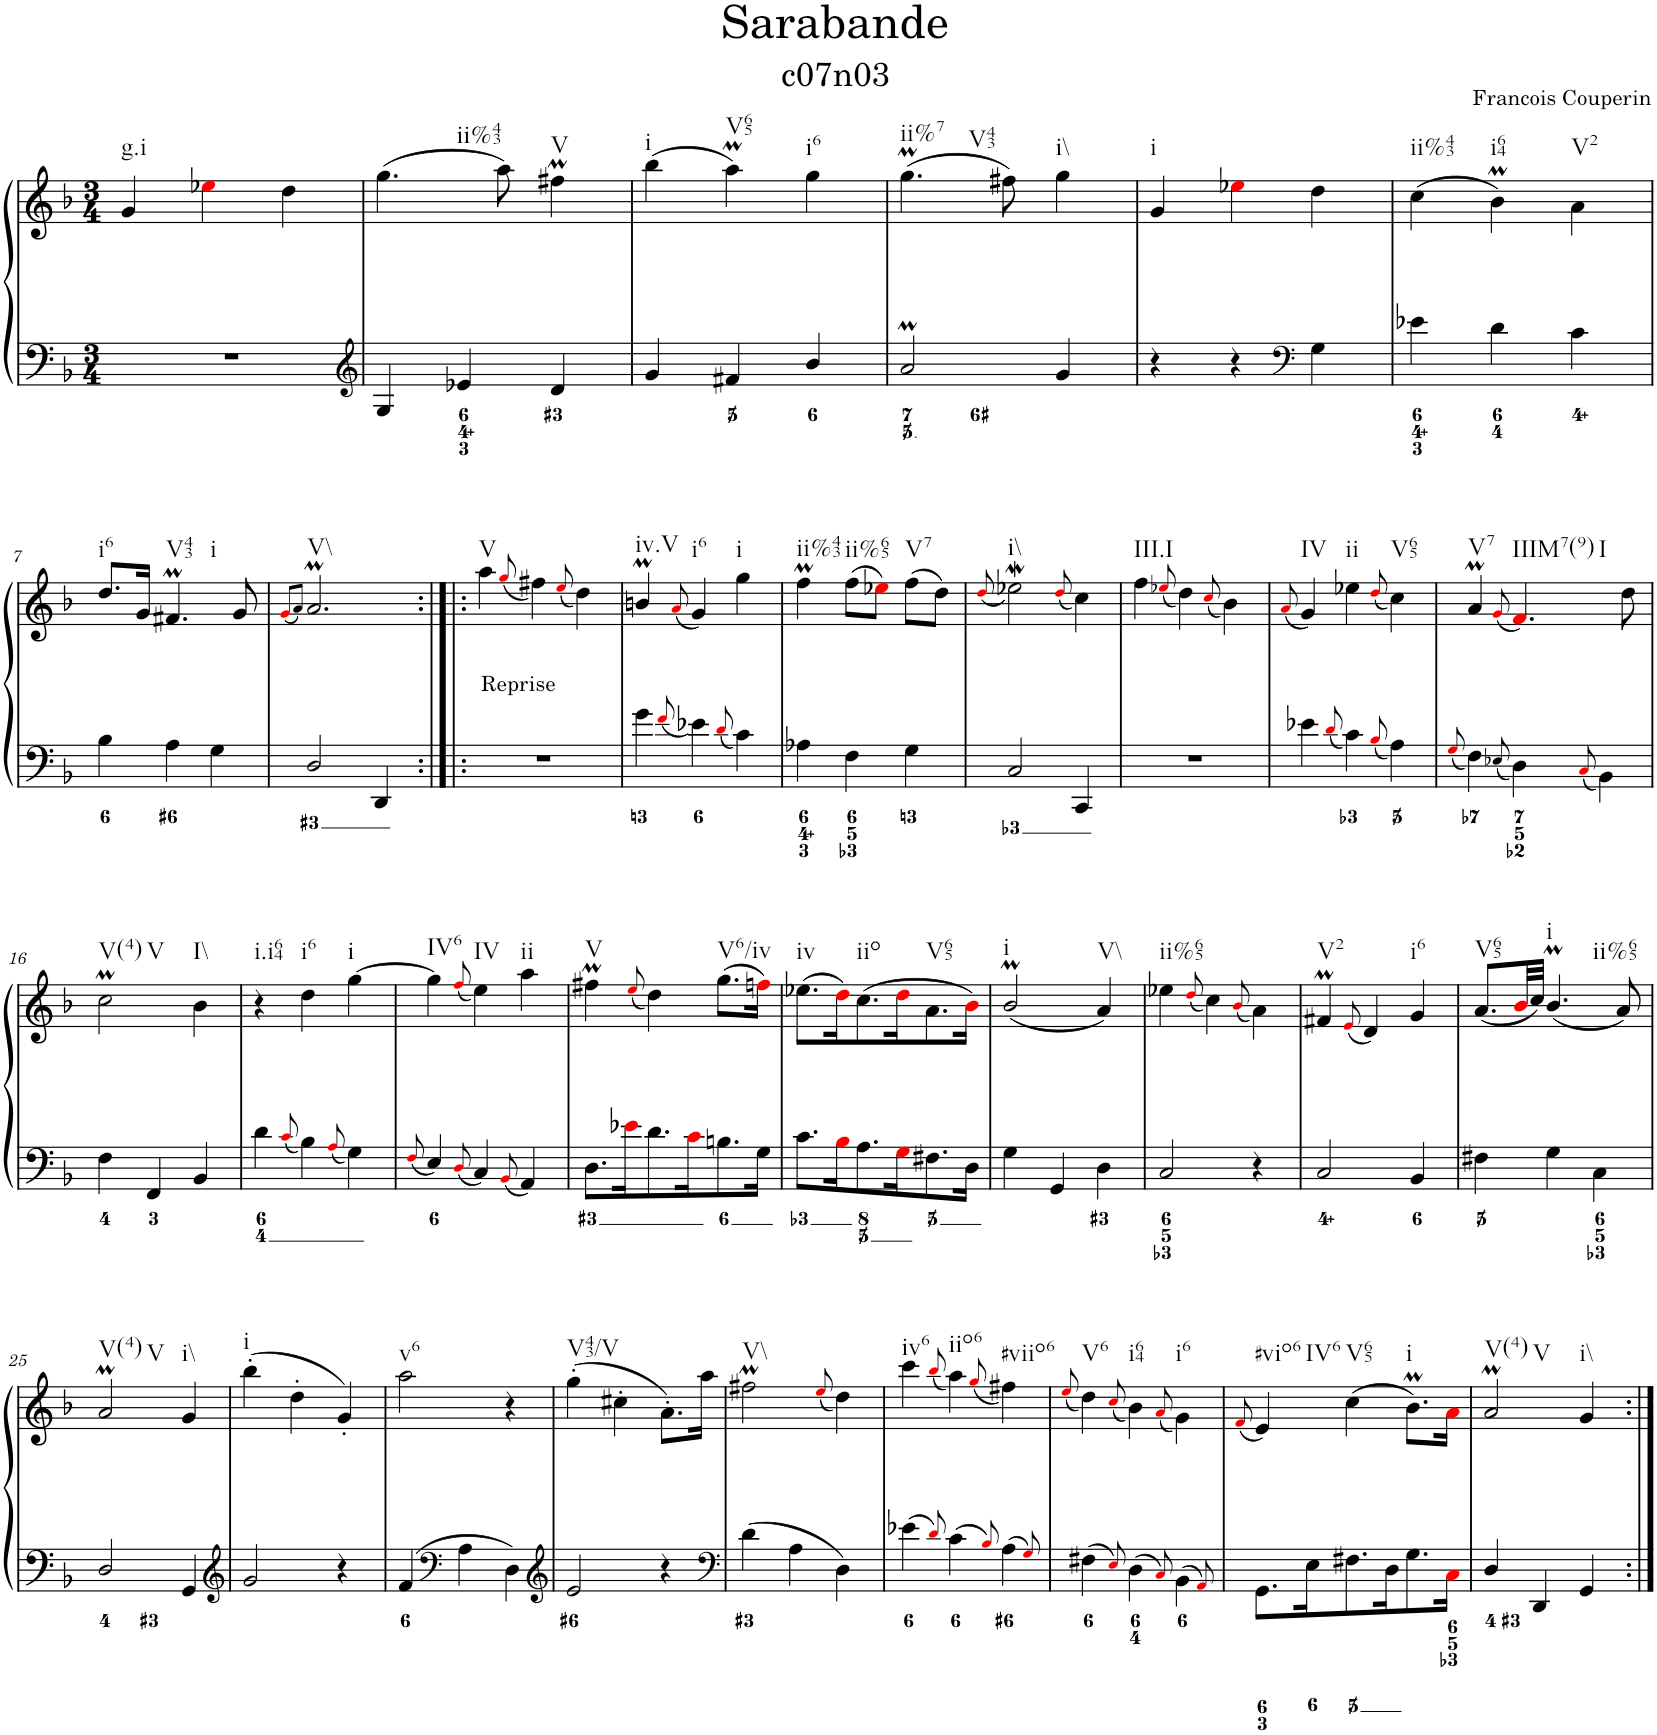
**kern	**kern
*part1	*part1
*staff2	*staff1
*I"Piano	*
*I'Pno.	*
*clefF4	*clefG2
*k[b-]	*k[b-]
*M3/4	*M3/4
=1	=1
!	!LO:TX:b:t=g.i
2.r	4g/
.	4ee-Xi\
.	4dd\
=2	=2
*clefG2	*
!	!LO:TX:b:t=ii%43
4G/	(4.gg\
4e-X/	.
.	8aa\)
!	!LO:TX:b:t=V
4d/	4ff#Xm\
=3	=3
!	!LO:TX:b:t=i
4g/	(4bb-\
!	!LO:TX:b:t=V65
4f#X/	4aam\)
!	!LO:TX:b:t=i6
4b-/	4gg\
=4	=4
!	!LO:TX:b:t=ii%7
!	!LO:TX:b:t=V43
2am/	(4.ggM\
.	8ff#X\)
!	!LO:TX:b:t=i\\
4g/	4gg\
=5	=5
!	!LO:TX:b:t=i
4r	4g/
4r	4ee-Xi\
*clefF4	*
4G\	4dd\
=6	=6
!	!LO:TX:b:t=ii%43
4e-X\	(4cc\
!	!LO:TX:b:t=i64
4d\	4b-M\)
!	!LO:TX:b:t=V2
4c\	4a\
!!LO:LB:g=z
=7	=7
!	!LO:TX:b:t=i6
4B-\	8.dd/L
.	16g/Jk
!	!LO:TX:b:t=V43
!	!LO:TX:b:t=i
4A\	4.f#Xm/
4G\	.
.	8g/
=8	=8
.	(8qgi/L
.	8qa/J)
!	!LO:TX:b:t=V\\
2D/	2.am/
4DD/	.
=9:|!|:	=9:|!|:
!	!LO:TX:b:t=V
!LO:TX:a:t=Reprise	!
2.r	4aa\
.	(8qggi/
.	4ff#X\)
.	(8qeei/
.	4dd\)
=10	=10
!	!LO:TX:b:t=iv.V
4g\	4bnm/
8qfi/	(8qai/
!	!LO:TX:b:t=i6
4e-X\	4g/)
8qdi/	.
!	!LO:TX:b:t=i
4c\	4gg\
=11	=11
!	!LO:TX:b:t=ii%43
4A-X\	4ffM\
!	!LO:TX:b:t=ii%65
4F\	(8ff\L
.	8ee-Xi\J)
!	!LO:TX:b:t=V7
4G\	(8ff\L
.	8dd\J)
=12	=12
.	(8qddi/
!	!LO:TX:b:t=i\\
2C/	2ee-Xw\)
.	(8qddi/
4CC/	4cc\)
=13	=13
!	!LO:TX:b:t=III.I
2.r	4ff\
.	(8qee-Xi/
.	4dd\)
.	(8qcci/
.	4b-\)
=14	=14
.	(8qai/
!	!LO:TX:b:t=IV
4e-X\	4g/)
8qdi/	.
!	!LO:TX:b:t=ii
4c\	4ee-X\
8qB-i/	(8qddi/
!	!LO:TX:b:t=V65
4A\	4cc\)
=15	=15
8qGi/	.
!	!LO:TX:b:t=V7
4F\	4am/
8qE-X/	(8qgi/
!	!LO:TX:b:t=IIIM7(9)
!	!LO:TX:b:t=I
4D\	4.fi/)
8qCi/	.
4BB-\	.
.	8dd\
!!LO:LB:g=z
=16	=16
!	!LO:TX:b:t=V(4)
!	!LO:TX:b:t=V
4F\	2ccM\
4FF/	.
!	!LO:TX:b:t=I\\
4BB-/	4b-\
=17	=17
!	!LO:TX:b:t=i.i64
4d\	4r
8qci/	.
!	!LO:TX:b:t=i6
4B-\	4dd\
8qAi/	.
!	!LO:TX:b:t=i
4G\	[4gg\
=18	=18
8qFi/	.
!	!LO:TX:b:t=IV6
4E/	4gg\]
8qDi/	(8qffi/
!	!LO:TX:b:t=IV
4C/	4ee\)
8qBB-i/	.
!	!LO:TX:b:t=ii
4AA/	4aa\
=19	=19
!	!LO:TX:b:t=V
8.D\L	4ff#Xm\
16e-Xi\K	.
.	(8qeei/
8.d\	4dd\)
16ci\K	.
!	!LO:TX:b:t=V6/iv
8.Bn\	(8.gg\L
16G\Jk	16ffni\Jk)
=20	=20
!	!LO:TX:b:t=iv
8.c\L	(8.ee-X\L
16B-i\K	16ddi\K)
!	!LO:TX:b:t=iio
8.A\	(8.cc\
16Gi\K	16ddi\K
!	!LO:TX:b:t=V65
8.F#X\	8.a\
16D\Jk	16b-i\Jk)
=21	=21
!	!LO:TX:b:t=i
4G\	(2b-M/
4GG/	.
!	!LO:TX:b:t=V\\
4D\	4a/)
=22	=22
!	!LO:TX:b:t=ii%65
2C/	4ee-X\
.	(8qddi/
.	4cc\)
.	(8qb-i/
4r	4a\)
=23	=23
!	!LO:TX:b:t=V2
2C/	4f#Xm/
.	(8qei/
.	4d/)
!	!LO:TX:b:t=i6
4BB-/	4g/
=24	=24
!	!LO:TX:b:t=V65
4F#X\	(8.a/L
.	32b-i/LL
.	32cc/JJJ)
!	!LO:TX:b:t=i
!	!LO:TX:b:t=ii%65
4G\	(4.b-M/
4C\	.
.	8a/)
!!LO:LB:g=z
=25	=25
!	!LO:TX:b:t=V(4)
!	!LO:TX:b:t=V
2D/	2am/
!	!LO:TX:b:t=i\\
4GG/	4g/
=26	=26
*clefG2	*
!	!LO:TX:b:t=i
2g/	(4bb-'\
.	4dd'\
4r	4g'/)
=27	=27
!	!LO:TX:b:t=v6
4f/	2aa\
*clefF4	*
4A\	.
4D\	4r
=28	=28
*clefG2	*
!	!LO:TX:b:t=V43/V
2e/	(4gg'\
.	4cc#X'\
4r	8.a'\L)
.	16aa\Jk
=29	=29
*clefF4	*
!	!LO:TX:b:t=V\\
4d\	2ff#Xm\
4A\	.
.	(8qeei/
4D\	4dd\)
=30	=30
!	!LO:TX:b:t=iv6
4e-X\	4ccc\
8qdi/	(8qbb-i/
!	!LO:TX:b:t=iio6
4c\	4aa\)
8qB-i/	(8qggi/
!	!LO:TX:b:t=#viio6
4A\	4ff#X\)
8qGi/	.
=31	=31
.	(8qeei/
!	!LO:TX:b:t=V6
4F#X\	4dd\)
8qEi/	(8qcci/
!	!LO:TX:b:t=i64
4D\	4b-\)
8qCi/	(8qai/
!	!LO:TX:b:t=i6
4BB-\	4g\)
8qAAi/	.
=32	=32
.	(8qfi/
!	!LO:TX:b:t=#vio6
!	!LO:TX:b:t=IV6
8.GG\L	4e/)
16E\K	.
!	!LO:TX:b:t=V65
8.F#X\	(4cc\
16D\K	.
!	!LO:TX:b:t=i
8.G\	8.b-M\L)
16Ci\Jk	16ai\Jk
=33	=33
!	!LO:TX:b:t=V(4)
!	!LO:TX:b:t=V
4D/	2am/
4DD/	.
!	!LO:TX:b:t=i\\
4GG/	4g/
=:|!	=:|!
*-	*-
